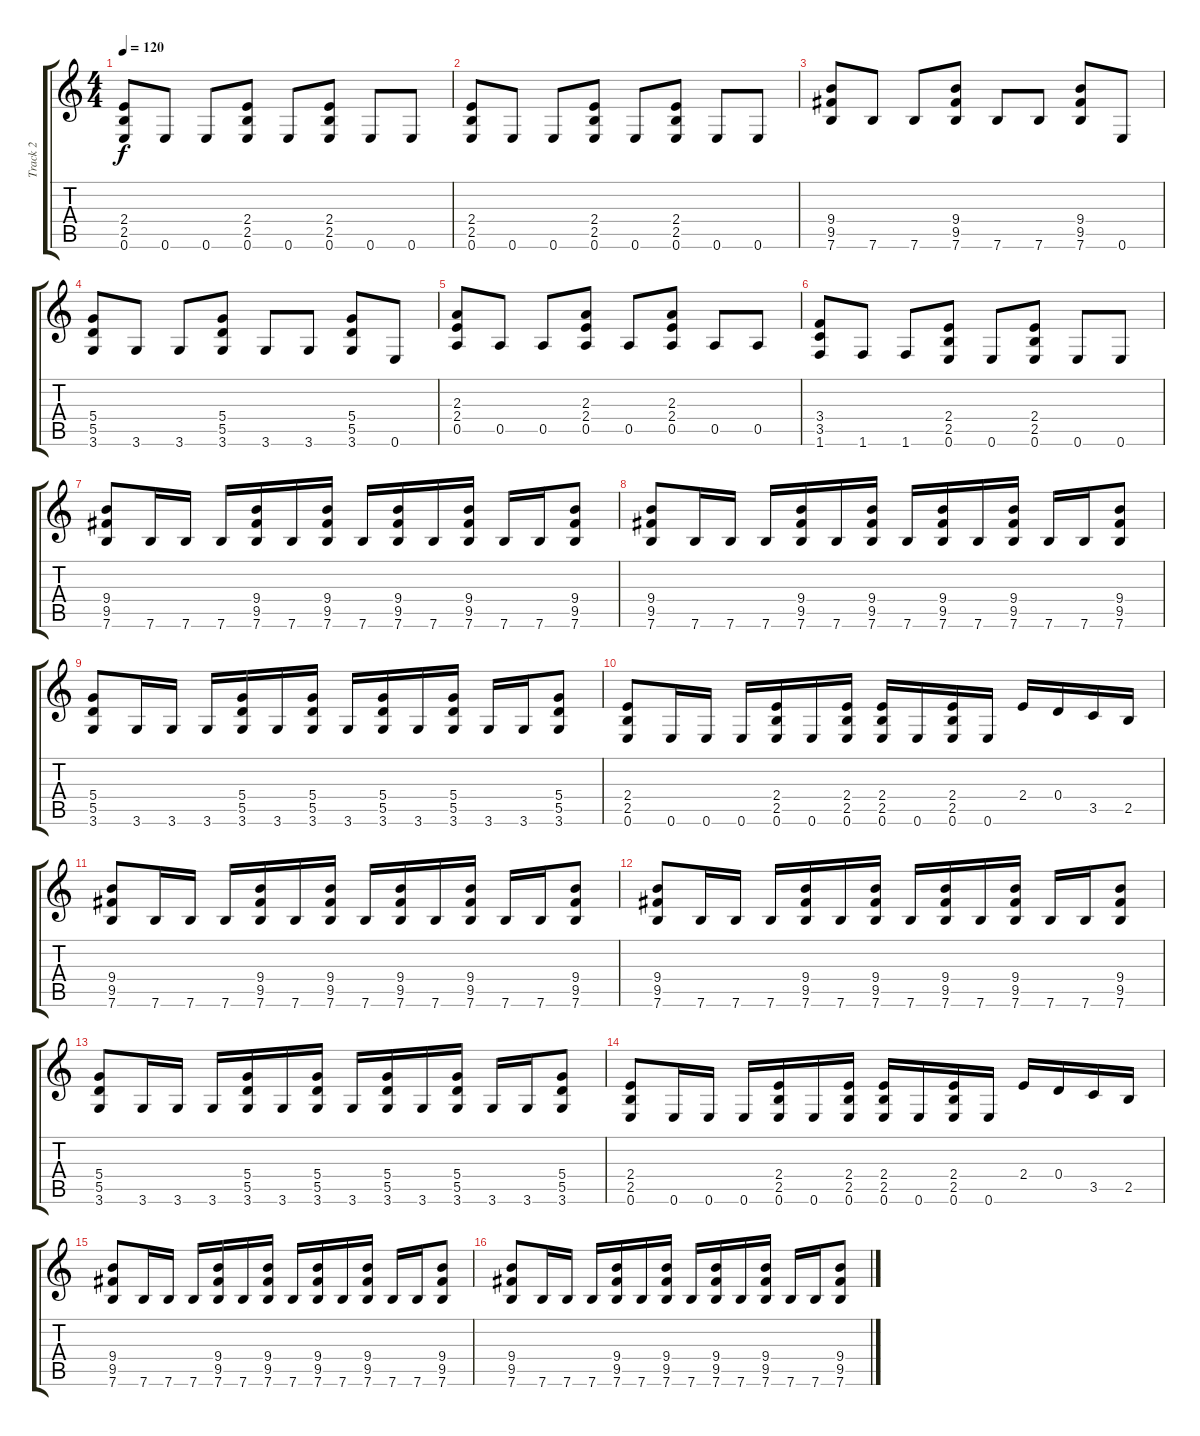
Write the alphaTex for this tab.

\track ("Track 2" "Track 2") {instrument distortionguitar}
\staff {score tabs}
\tuning (E4 B3 G3 D3 A2 E2) {hide}
\ts (4 4)
\tempo 120
\clef g2
\ks c
(2.4 2.5 0.6).8{dy f} 0.6.8 0.6.8 (2.4 2.5 0.6).8 0.6.8 (2.4 2.5 0.6).8 0.6.8 0.6.8 |
(2.4 2.5 0.6).8 0.6.8 0.6.8 (2.4 2.5 0.6).8 0.6.8 (2.4 2.5 0.6).8 0.6.8 0.6.8 |
(9.4 9.5 7.6).8 7.6.8 7.6.8 (9.4 9.5 7.6).8 7.6.8 7.6.8 (9.4 9.5 7.6).8 0.6.8 |
(5.4 5.5 3.6).8 3.6.8 3.6.8 (5.4 5.5 3.6).8 3.6.8 3.6.8 (5.4 5.5 3.6).8 0.6.8 |
(2.3 2.4 0.5).8 0.5.8 0.5.8 (2.3 2.4 0.5).8 0.5.8 (2.3 2.4 0.5).8 0.5.8 0.5.8 |
(3.4 3.5 1.6).8 1.6.8 1.6.8 (2.4 2.5 0.6).8 0.6.8 (2.4 2.5 0.6).8 0.6.8 0.6.8 |
(9.4 9.5 7.6).8 7.6.16 7.6.16 7.6.16 (9.4 9.5 7.6).16 7.6.16 (9.4 9.5 7.6).16 7.6.16 (9.4 9.5 7.6).16 7.6.16 (9.4 9.5 7.6).16 7.6.16 7.6.16 (9.4 9.5 7.6).8 |
(9.4 9.5 7.6).8 7.6.16 7.6.16 7.6.16 (9.4 9.5 7.6).16 7.6.16 (9.4 9.5 7.6).16 7.6.16 (9.4 9.5 7.6).16 7.6.16 (9.4 9.5 7.6).16 7.6.16 7.6.16 (9.4 9.5 7.6).8 |
(5.4 5.5 3.6).8 3.6.16 3.6.16 3.6.16 (5.4 5.5 3.6).16 3.6.16 (5.4 5.5 3.6).16 3.6.16 (5.4 5.5 3.6).16 3.6.16 (5.4 5.5 3.6).16 3.6.16 3.6.16 (5.4 5.5 3.6).8 |
(2.4 2.5 0.6).8 0.6.16 0.6.16 0.6.16 (2.4 2.5 0.6).16 0.6.16 (2.4 2.5 0.6).16 (2.4 2.5 0.6).16 0.6.16 (2.4 2.5 0.6).16 0.6.16 2.4.16 0.4.16 3.5.16 2.5.16 |
(9.4 9.5 7.6).8 7.6.16 7.6.16 7.6.16 (9.4 9.5 7.6).16 7.6.16 (9.4 9.5 7.6).16 7.6.16 (9.4 9.5 7.6).16 7.6.16 (9.4 9.5 7.6).16 7.6.16 7.6.16 (9.4 9.5 7.6).8 |
(9.4 9.5 7.6).8 7.6.16 7.6.16 7.6.16 (9.4 9.5 7.6).16 7.6.16 (9.4 9.5 7.6).16 7.6.16 (9.4 9.5 7.6).16 7.6.16 (9.4 9.5 7.6).16 7.6.16 7.6.16 (9.4 9.5 7.6).8 |
(5.4 5.5 3.6).8 3.6.16 3.6.16 3.6.16 (5.4 5.5 3.6).16 3.6.16 (5.4 5.5 3.6).16 3.6.16 (5.4 5.5 3.6).16 3.6.16 (5.4 5.5 3.6).16 3.6.16 3.6.16 (5.4 5.5 3.6).8 |
(2.4 2.5 0.6).8 0.6.16 0.6.16 0.6.16 (2.4 2.5 0.6).16 0.6.16 (2.4 2.5 0.6).16 (2.4 2.5 0.6).16 0.6.16 (2.4 2.5 0.6).16 0.6.16 2.4.16 0.4.16 3.5.16 2.5.16 |
(9.4 9.5 7.6).8 7.6.16 7.6.16 7.6.16 (9.4 9.5 7.6).16 7.6.16 (9.4 9.5 7.6).16 7.6.16 (9.4 9.5 7.6).16 7.6.16 (9.4 9.5 7.6).16 7.6.16 7.6.16 (9.4 9.5 7.6).8 |
(9.4 9.5 7.6).8 7.6.16 7.6.16 7.6.16 (9.4 9.5 7.6).16 7.6.16 (9.4 9.5 7.6).16 7.6.16 (9.4 9.5 7.6).16 7.6.16 (9.4 9.5 7.6).16 7.6.16 7.6.16 (9.4 9.5 7.6).8
